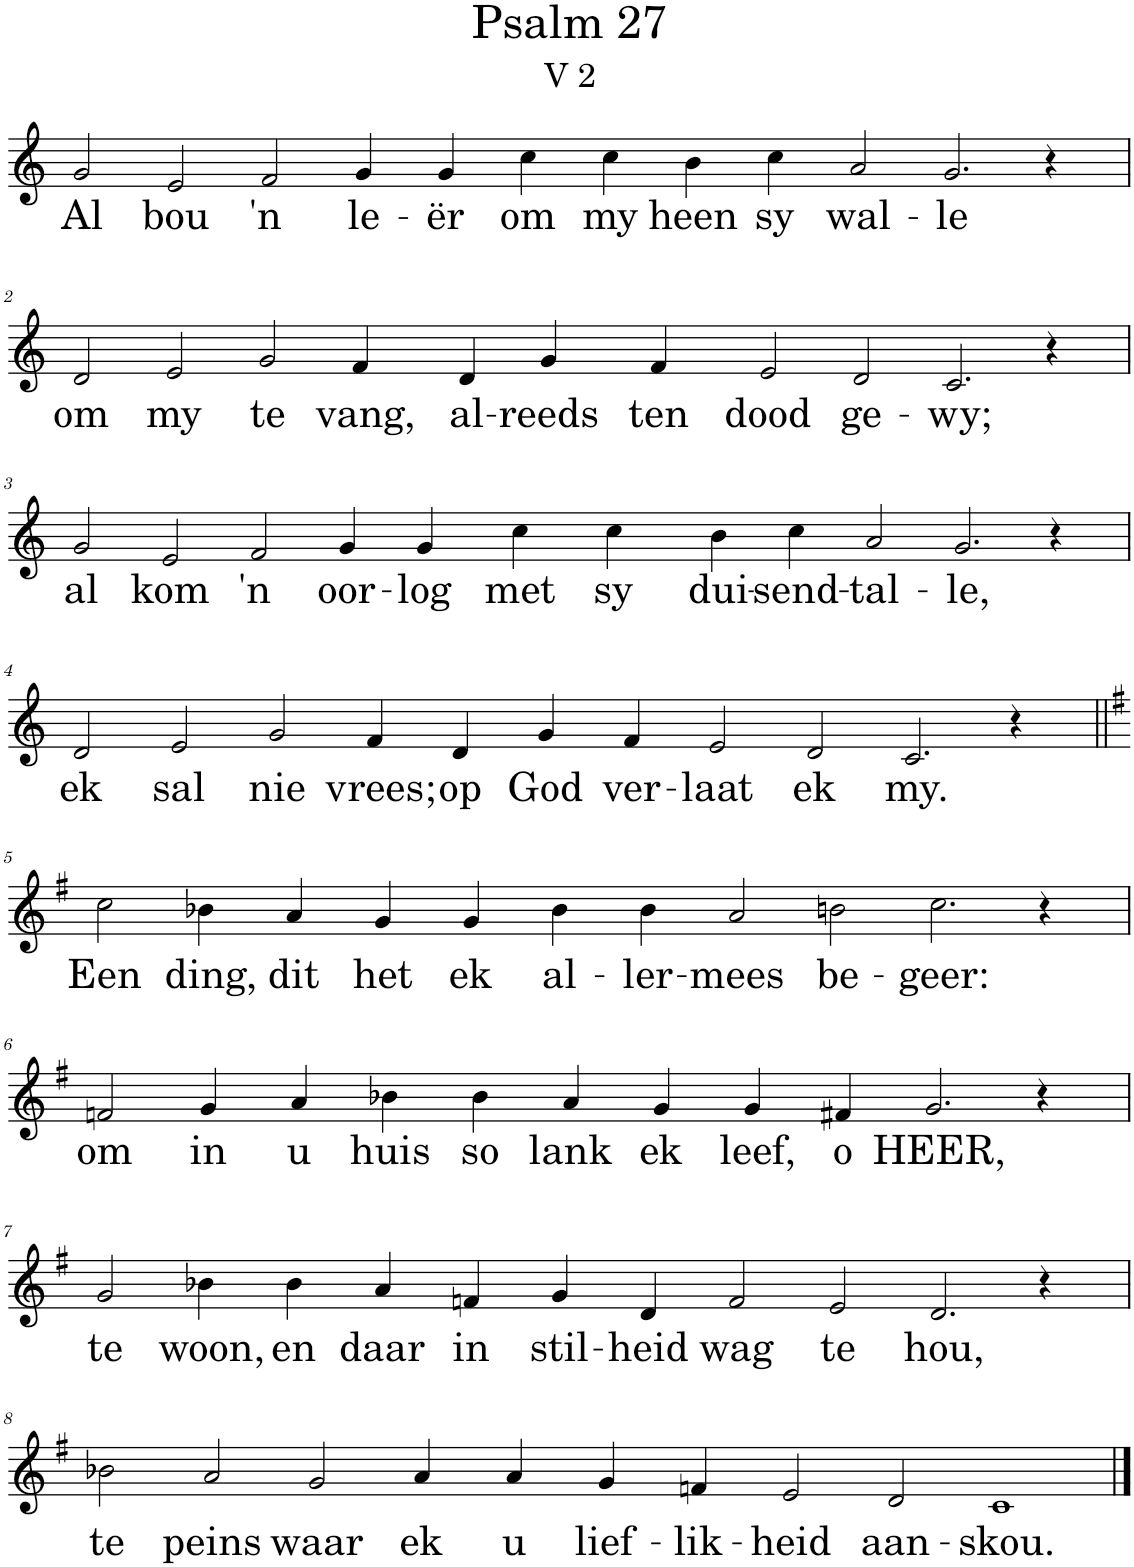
**kern	**text
*part1	*part1
*staff1	*staff1
*I"Pipe Organ	*
*I'P Org	*
*clefG2	*
*k[]	*
*M18/4	*
=1	=1
!	!LO:LY:b
2g/	Al
!	!LO:LY:b
2e/	bou
!	!LO:LY:b
2f/	'n
!	!LO:LY:b
4g/	le-
!	!LO:LY:b
4g/	-ër
!	!LO:LY:b
4cc\	om
!	!LO:LY:b
4cc\	my
!	!LO:LY:b
4b\	heen
!	!LO:LY:b
4cc\	sy
!	!LO:LY:b
2a/	wal-
!	!LO:LY:b
2.g/	-le
4r	.
!!LO:LB:g=z
=2	=2
!	!LO:LY:b
2d/	om
!	!LO:LY:b
2e/	my
!	!LO:LY:b
2g/	te
!	!LO:LY:b
4f/	vang,
!	!LO:LY:b
4d/	al-
!	!LO:LY:b
4g/	-reeds
!	!LO:LY:b
4f/	ten
!	!LO:LY:b
2e/	dood
!	!LO:LY:b
2d/	ge-
!	!LO:LY:b
2.c/	-wy;
4r	.
!!LO:LB:g=z
=3	=3
!	!LO:LY:b
2g/	al
!	!LO:LY:b
2e/	kom
!	!LO:LY:b
2f/	'n
!	!LO:LY:b
4g/	oor-
!	!LO:LY:b
4g/	-log
!	!LO:LY:b
4cc\	met
!	!LO:LY:b
4cc\	sy
!	!LO:LY:b
4b\	dui-
!	!LO:LY:b
4cc\	-send-
!	!LO:LY:b
2a/	-tal-
!	!LO:LY:b
2.g/	-le,
4r	.
!!LO:LB:g=z
=4	=4
!	!LO:LY:b
2d/	ek
!	!LO:LY:b
2e/	sal
!	!LO:LY:b
2g/	nie
!	!LO:LY:b
4f/	vrees;
!	!LO:LY:b
4d/	op
!	!LO:LY:b
4g/	God
!	!LO:LY:b
4f/	ver-
!	!LO:LY:b
2e/	-laat
!	!LO:LY:b
2d/	ek
!	!LO:LY:b
2.c/	my.
4r	.
!!LO:LB:g=z
=5||	=5||
*k[f#]	*
*M16/4	*
!	!LO:LY:b
2cc\	Een
!	!LO:LY:b
4b-X\	ding,
!	!LO:LY:b
4a/	dit
!	!LO:LY:b
4g/	het
!	!LO:LY:b
4g/	ek
!	!LO:LY:b
4b-\	al-
!	!LO:LY:b
4b-\	-ler-
!	!LO:LY:b
2a/	-mees
!	!LO:LY:b
2bn\	be-
!	!LO:LY:b
2.cc\	-geer:
4r	.
!!LO:LB:g=z
=6	=6
*M14/4	*
!	!LO:LY:b
2fn/	om
!	!LO:LY:b
4g/	in
!	!LO:LY:b
4a/	u
!	!LO:LY:b
4b-X\	huis
!	!LO:LY:b
4b-\	so
!	!LO:LY:b
4a/	lank
!	!LO:LY:b
4g/	ek
!	!LO:LY:b
4g/	leef,
!	!LO:LY:b
4f#X/	o
!	!LO:LY:b
2.g/	HEER,
4r	.
!!LO:LB:g=z
=7	=7
*M16/4	*
!	!LO:LY:b
2g/	te
!	!LO:LY:b
4b-X\	woon,
!	!LO:LY:b
4b-\	en
!	!LO:LY:b
4a/	daar
!	!LO:LY:b
4fn/	in
!	!LO:LY:b
4g/	stil-
!	!LO:LY:b
4d/	-heid
!	!LO:LY:b
2f/	wag
!	!LO:LY:b
2e/	te
!	!LO:LY:b
2.d/	hou,
4r	.
!!LO:LB:g=z
=8	=8
*M18/4	*
!	!LO:LY:b
2b-X\	te
!	!LO:LY:b
2a/	peins
!	!LO:LY:b
2g/	waar
!	!LO:LY:b
4a/	ek
!	!LO:LY:b
4a/	u
!	!LO:LY:b
4g/	lief-
!	!LO:LY:b
4fn/	-lik-
!	!LO:LY:b
2e/	-heid
!	!LO:LY:b
2d/	aan-
!	!LO:LY:b
1c	-skou.
==	==
*-	*-
